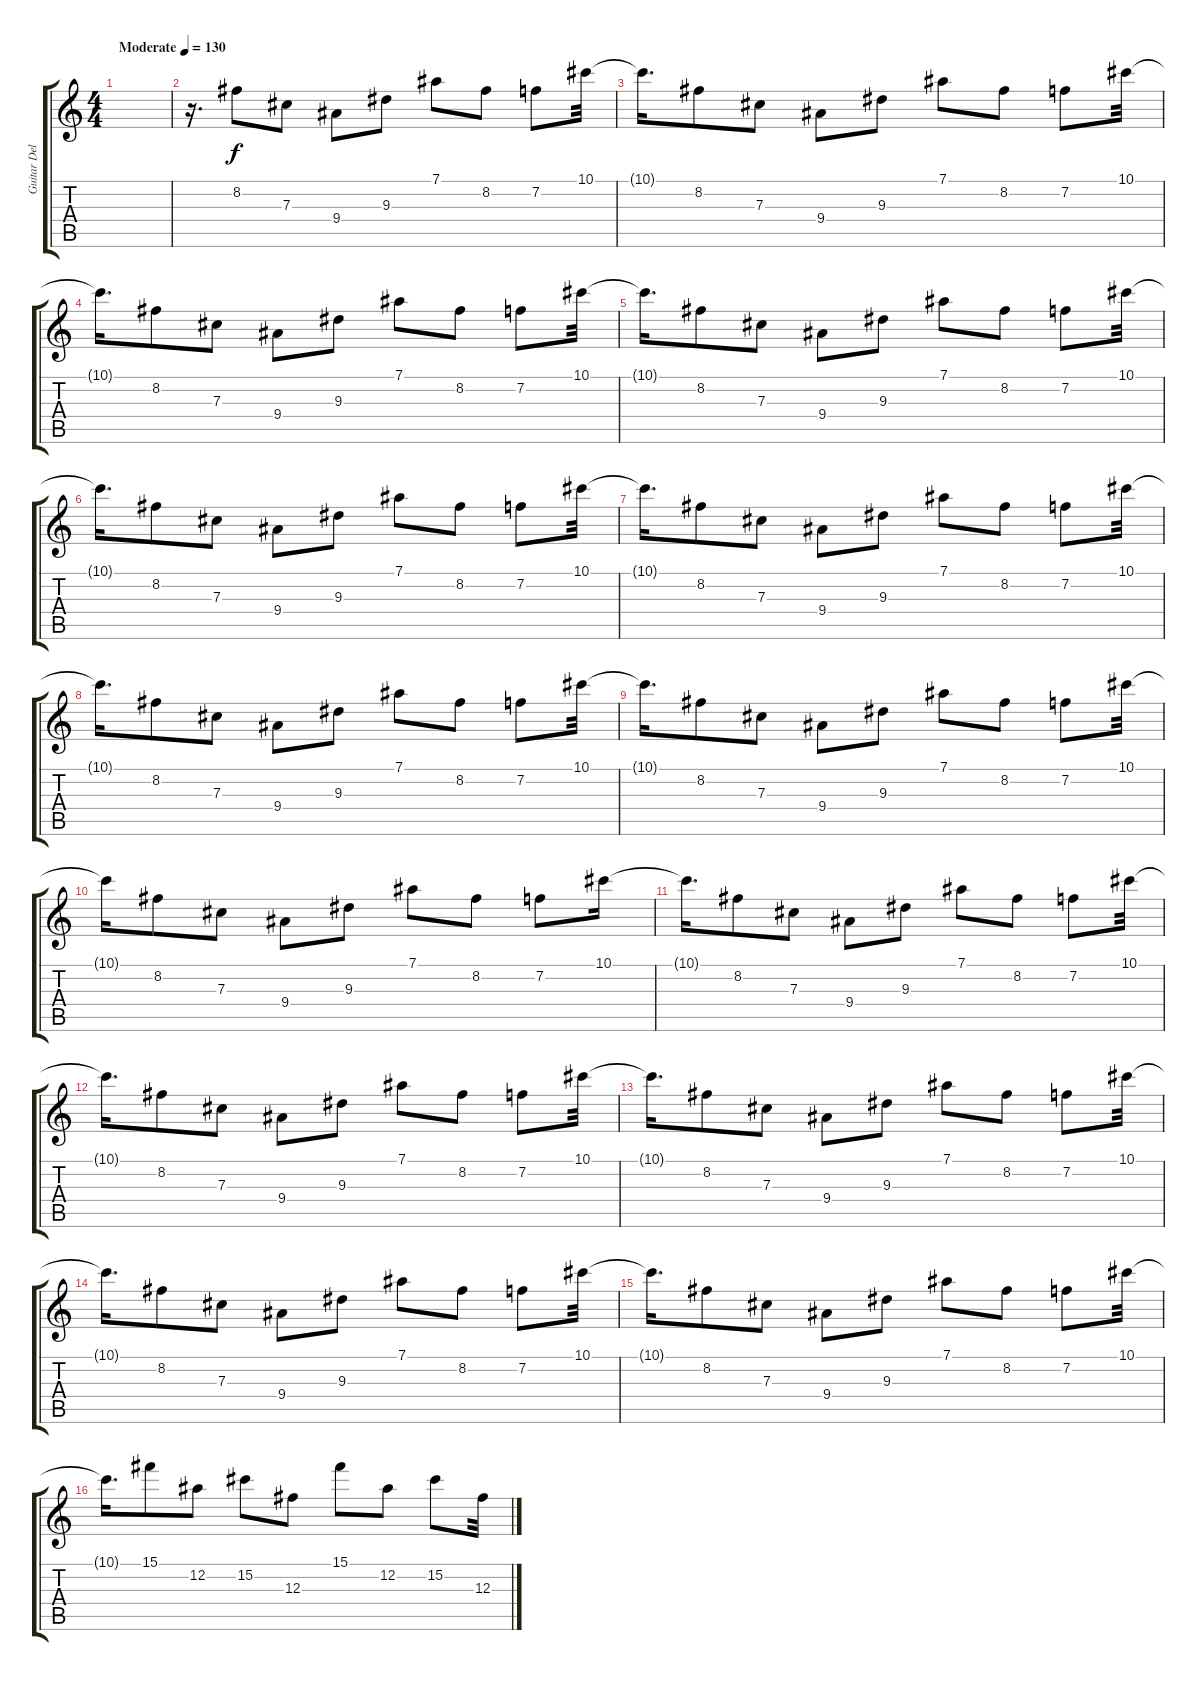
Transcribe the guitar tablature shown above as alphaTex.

\track ("Guitar Delay" "Guitar Del") {instrument electricguitarjazz}
\staff {score tabs}
\tuning (Eb4 Bb3 Gb3 Db3 Ab2 Db2) {hide}
\ts (4 4)
\tempo (130 "Moderate")
\clef g2
\ks c
|
r.16{d} 8.2.8 7.3.8 9.4.8 9.3.8 7.1.8 8.2.8 7.2.8 10.1.32 |
10.1{t}.16{d} 8.2.8 7.3.8 9.4.8 9.3.8 7.1.8 8.2.8 7.2.8 10.1.32 |
10.1{t}.16{d} 8.2.8 7.3.8 9.4.8 9.3.8 7.1.8 8.2.8 7.2.8 10.1.32 |
10.1{t}.16{d} 8.2.8 7.3.8 9.4.8 9.3.8 7.1.8 8.2.8 7.2.8 10.1.32 |
10.1{t}.16{d} 8.2.8 7.3.8 9.4.8 9.3.8 7.1.8 8.2.8 7.2.8 10.1.32 |
10.1{t}.16{d} 8.2.8 7.3.8 9.4.8 9.3.8 7.1.8 8.2.8 7.2.8 10.1.32 |
10.1{t}.16{d} 8.2.8 7.3.8 9.4.8 9.3.8 7.1.8 8.2.8 7.2.8 10.1.32 |
10.1{t}.16{d} 8.2.8 7.3.8 9.4.8 9.3.8 7.1.8 8.2.8 7.2.8 10.1.32 |
10.1{t}.16 8.2.8 7.3.8 9.4.8 9.3.8 7.1.8 8.2.8 7.2.8 10.1.16 |
10.1{t}.16{d} 8.2.8 7.3.8 9.4.8 9.3.8 7.1.8 8.2.8 7.2.8 10.1.32 |
10.1{t}.16{d} 8.2.8 7.3.8 9.4.8 9.3.8 7.1.8 8.2.8 7.2.8 10.1.32 |
10.1{t}.16{d} 8.2.8 7.3.8 9.4.8 9.3.8 7.1.8 8.2.8 7.2.8 10.1.32 |
10.1{t}.16{d} 8.2.8 7.3.8 9.4.8 9.3.8 7.1.8 8.2.8 7.2.8 10.1.32 |
10.1{t}.16{d} 8.2.8 7.3.8 9.4.8 9.3.8 7.1.8 8.2.8 7.2.8 10.1.32 |
10.1{t}.16{d} 15.1.8 12.2.8 15.2.8 12.3.8 15.1.8 12.2.8 15.2.8 12.3.32
